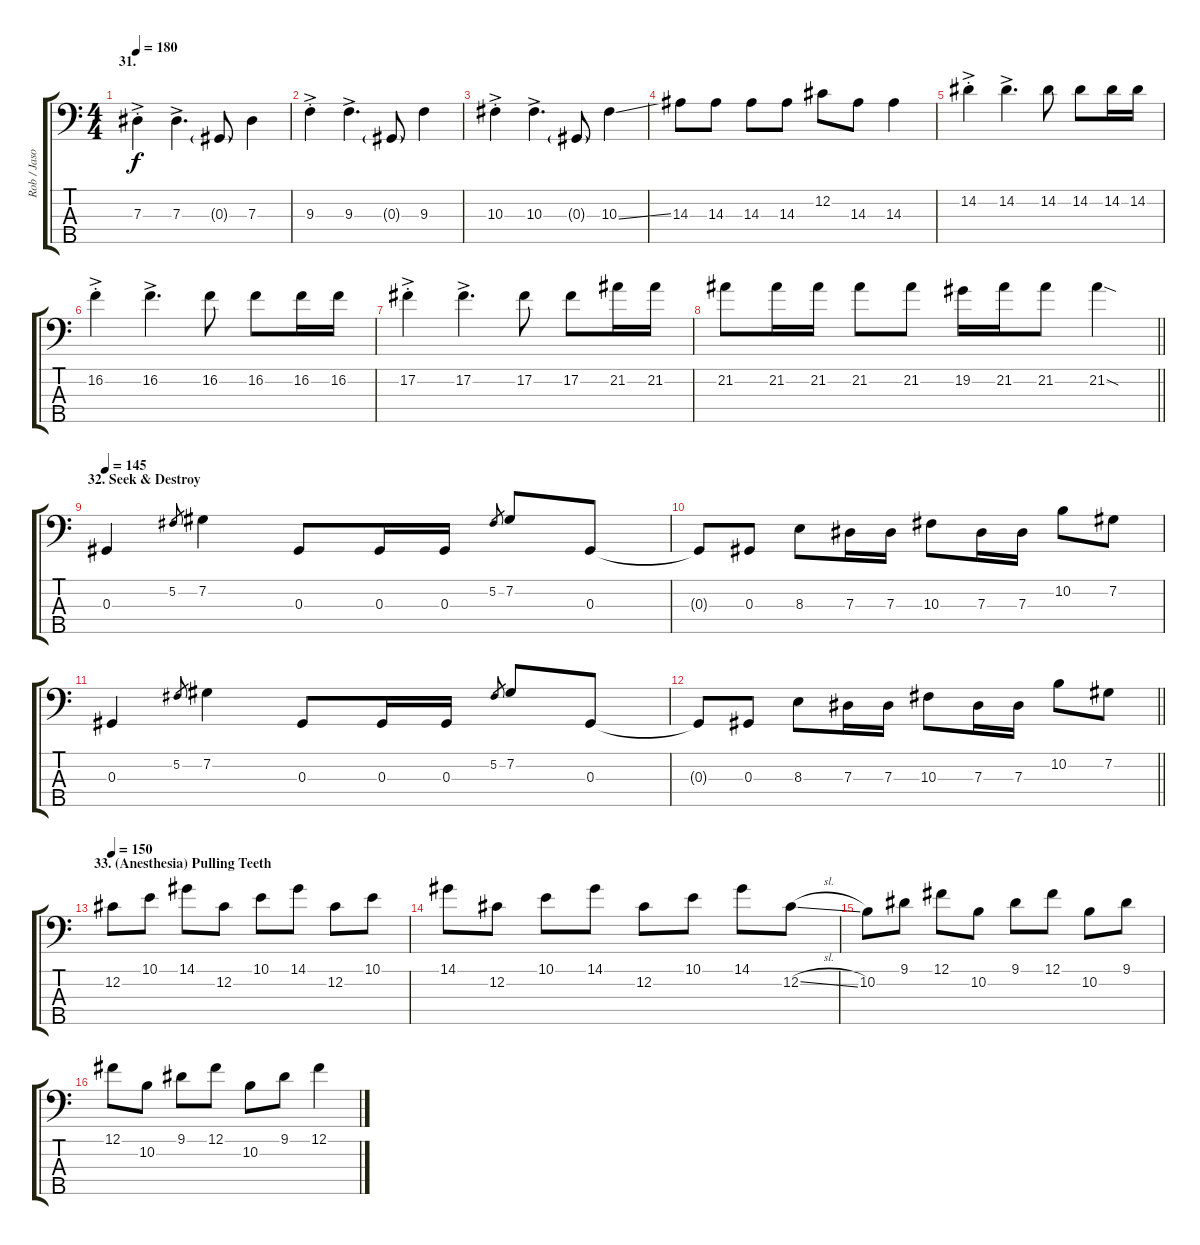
\track ("Rob / Jason / Cliff" "Rob / Jaso") {instrument electricbassfinger}
\staff {score tabs}
\tuning (Gb2 Db2 Ab1 Eb1 Bb0) {hide}
\ts (4 4)
\section ("" "31.")
\tempo 180
\clef f4
\ks c
7.3{ac st}.4{dy f} 7.3{ac}.4{d} 0.3{g}.8 7.3.4 |
9.3{ac st}.4 9.3{ac}.4{d} 0.3{g}.8 9.3.4 |
10.3{ac st}.4 10.3{ac}.4{d} 0.3{g}.8 10.3{ss}.4 |
14.3.8 14.3.8 14.3.8 14.3.8 12.2.8 14.3.8 14.3.4 |
14.2{ac st}.4 14.2{ac}.4{d} 14.2.8 14.2.8 14.2.16 14.2.16 |
16.2{ac st}.4 16.2{ac}.4{d} 16.2.8 16.2.8 16.2.16 16.2.16 |
17.2{ac st}.4 17.2{ac}.4{d} 17.2.8 17.2.8 21.2.16 21.2.16 |
\barLineRight lightlight
21.2.8 21.2.16 21.2.16 21.2.8 21.2.8 19.2.16 21.2.16 21.2.8 21.2{sod}.4 |
\section ("" "32. Seek & Destroy")
\tempo 145
0.3.4 5.2.8{gr} 7.2.4 0.3.8 0.3.16 0.3.16 5.2.8{gr} 7.2.8 0.3.8 |
0.3{t}.8 0.3.8 8.3.8 7.3.16 7.3.16 10.3.8 7.3.16 7.3.16 10.2.8 7.2.8 |
0.3.4 5.2.8{gr} 7.2.4 0.3.8 0.3.16 0.3.16 5.2.8{gr} 7.2.8 0.3.8 |
\barLineRight lightlight
0.3{t}.8 0.3.8 8.3.8 7.3.16 7.3.16 10.3.8 7.3.16 7.3.16 10.2.8 7.2.8 |
\section ("" "33. (Anesthesia) Pulling Teeth")
\tempo 150
12.2.8 10.1.8 14.1.8 12.2.8 10.1.8 14.1.8 12.2.8 10.1.8 |
14.1.8 12.2.8 10.1.8 14.1.8 12.2.8 10.1.8 14.1.8 12.2{sl}.8 |
10.2.8 9.1.8 12.1.8 10.2.8 9.1.8 12.1.8 10.2.8 9.1.8 |
12.1.8 10.2.8 9.1.8 12.1.8 10.2.8 9.1.8 12.1.4
